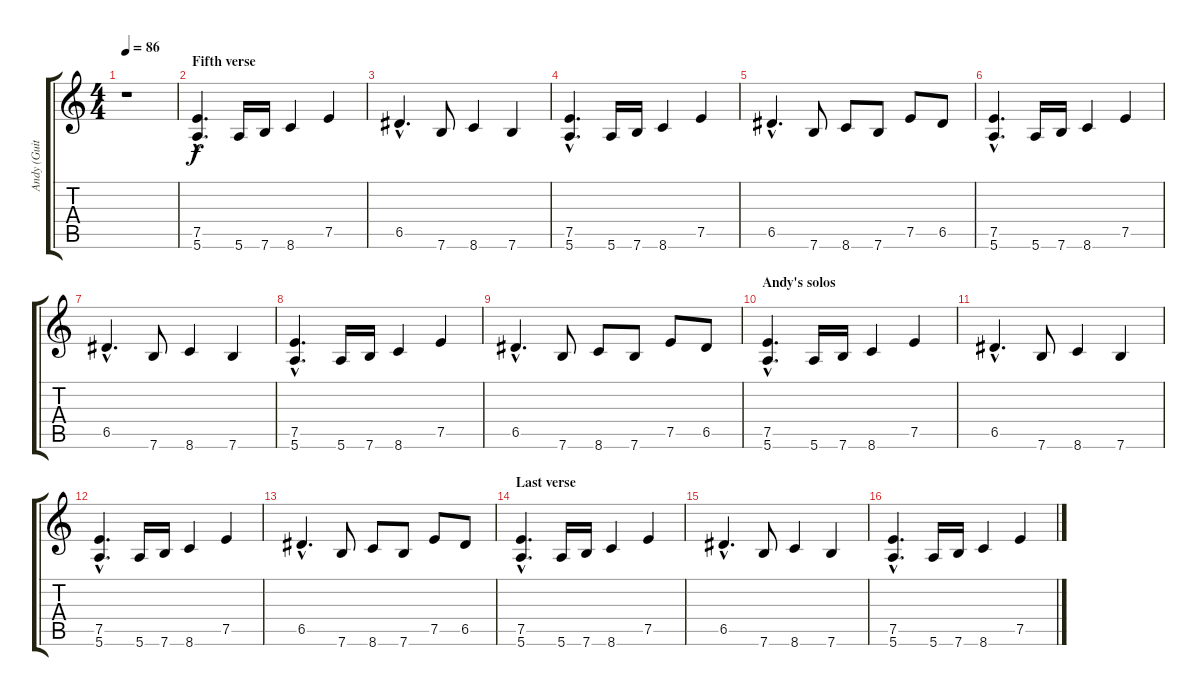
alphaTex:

\track ("Andy (Guitar)" "Andy (Guit") {instrument distortionguitar}
\staff {score tabs}
\tuning (E4 B3 G3 D3 A2 E2) {hide}
\ts (4 4)
\tempo 86
\clef g2
\ks c
r.1{dy f} |
\section ("" "Fifth verse")
(7.5{hac} 5.6{hac}).4{d} 5.6.16 7.6.16 8.6.4 7.5.4 |
6.5{hac}.4{d} 7.6.8 8.6.4 7.6.4 |
(7.5{hac} 5.6{hac}).4{d} 5.6.16 7.6.16 8.6.4 7.5.4 |
6.5{hac}.4{d} 7.6.8 8.6.8 7.6.8 7.5.8 6.5.8 |
(7.5{hac} 5.6{hac}).4{d} 5.6.16 7.6.16 8.6.4 7.5.4 |
6.5{hac}.4{d} 7.6.8 8.6.4 7.6.4 |
(7.5{hac} 5.6{hac}).4{d} 5.6.16 7.6.16 8.6.4 7.5.4 |
6.5{hac}.4{d} 7.6.8 8.6.8 7.6.8 7.5.8 6.5.8 |
\section ("" "Andy's solos")
(7.5{hac} 5.6{hac}).4{d} 5.6.16 7.6.16 8.6.4 7.5.4 |
6.5{hac}.4{d} 7.6.8 8.6.4 7.6.4 |
(7.5{hac} 5.6{hac}).4{d} 5.6.16 7.6.16 8.6.4 7.5.4 |
6.5{hac}.4{d} 7.6.8 8.6.8 7.6.8 7.5.8 6.5.8 |
\section ("" "Last verse")
(7.5{hac} 5.6{hac}).4{d} 5.6.16 7.6.16 8.6.4 7.5.4 |
6.5{hac}.4{d} 7.6.8 8.6.4 7.6.4 |
(7.5{hac} 5.6{hac}).4{d} 5.6.16 7.6.16 8.6.4 7.5.4
